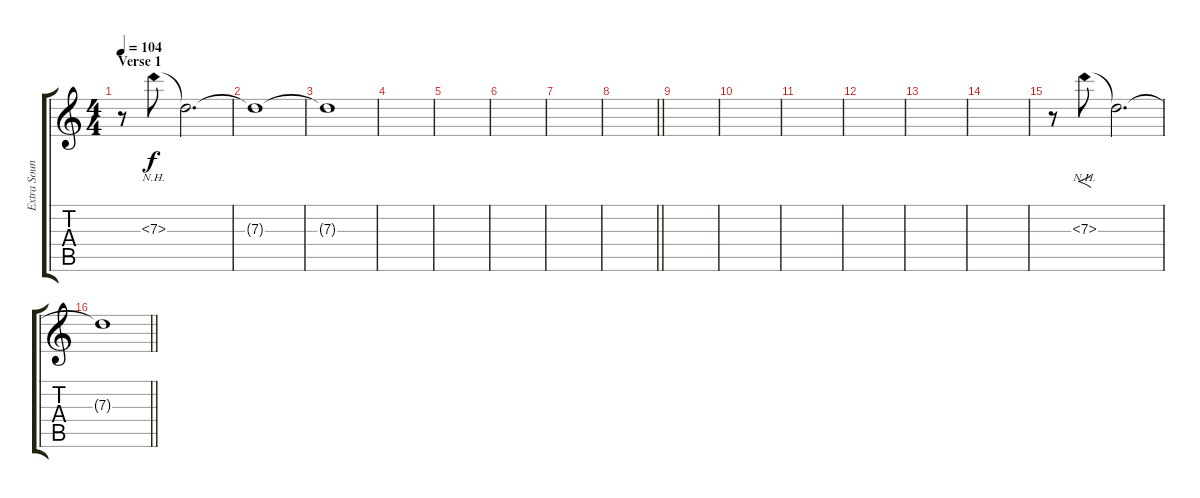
\track ("Extra Sound 1" "Extra Soun") {instrument distortionguitar}
\staff {score tabs}
\tuning (E4 B3 G3 D3 A2 D2) {hide}
\ts (4 4)
\section ("" "Verse 1")
\tempo 104
\clef g2
\ks c
r.8{dy f} 7.3{nh}.8 7.3{t}.2{d} |
7.3{t}.1 |
7.3{t}.1 |
|
|
|
|
\barLineRight lightlight
|
|
|
|
|
|
|
r.8 7.3{nh}.8{f} 7.3{t}.2{d} |
\barLineRight lightlight
7.3{t}.1
